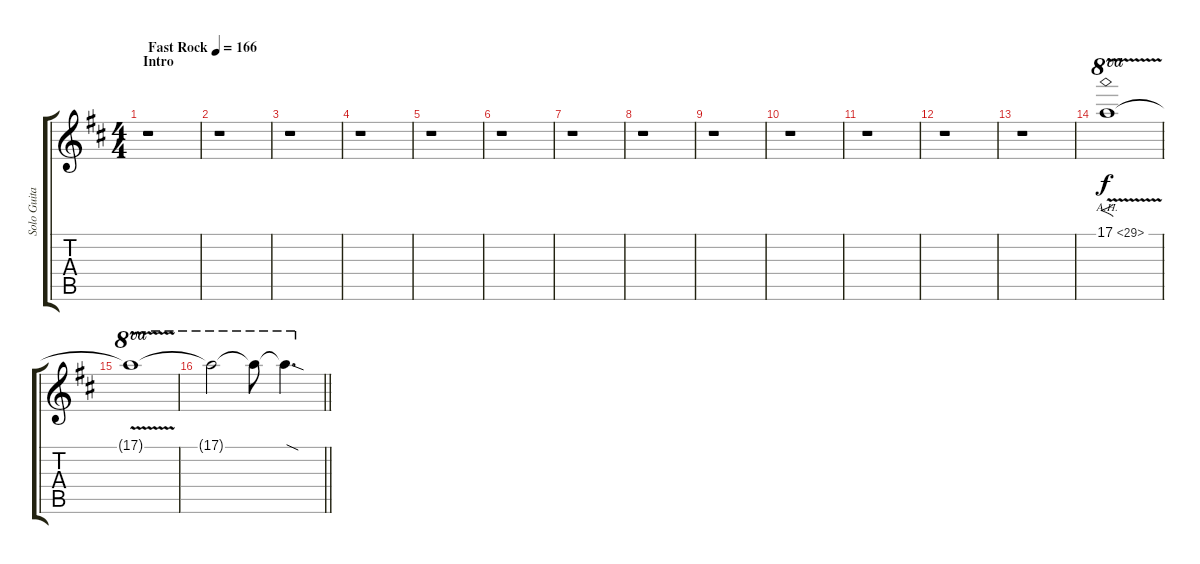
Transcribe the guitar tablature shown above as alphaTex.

\track ("Solo Guitar" "Solo Guita") {instrument overdrivenguitar}
\staff {score tabs}
\tuning (E4 B3 G3 D3 A2 E2) {hide}
\ts (4 4)
\section ("" "Intro")
\tempo (166 "Fast Rock")
\clef g2
\ks d
r.1{dy f instrument overdrivenguitar} |
r.1 |
r.1 |
r.1 |
r.1 |
r.1 |
r.1 |
r.1 |
r.1 |
r.1 |
r.1 |
r.1 |
r.1 |
17.1{ah 12 v}.1{f ot 8va} |
17.1{t}.1{ot 8va} |
\barLineRight lightlight
17.1{t}.2{ot 8va} 17.1{t}.8{ot 8va} 17.1{sod t}.4{d ot 8va}
